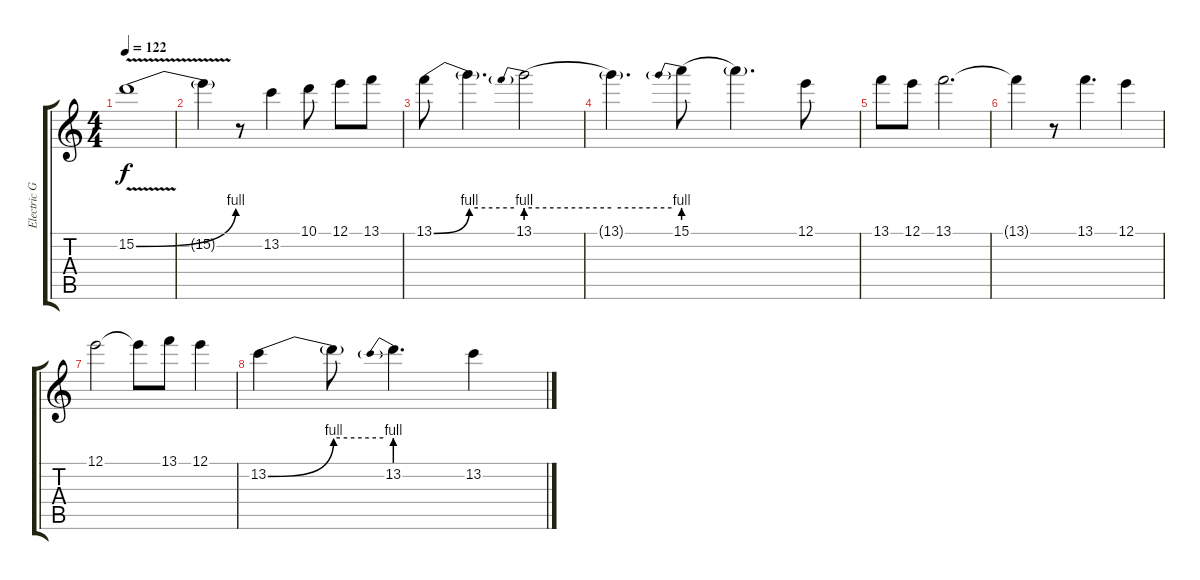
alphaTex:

\track ("Electric Guitar " "Electric G") {instrument overdrivenguitar}
\staff {score tabs}
\tuning (E4 B3 G3 D3 A2 E2) {hide}
\ts (4 4)
\tempo 122
\clef g2
\ks c
15.2{be (bend 0 0 60 4) v}.1{dy f} |
15.2{t}.4 r.8 13.2.4 10.1.8 12.1.8 13.1.8 |
13.1{be (bend 0 0 60 4)}.8 13.1{be (hold 0 4 60 4) t}.4{d} 13.1{be (prebend 0 4 60 4)}.2 |
13.1{be (hold 0 4 60 4) t}.4{d} 15.1{be (prebend 0 4 60 4)}.8 15.1{t}.4{d} 12.1.8 |
13.1.8 12.1.8 13.1.2{d} |
13.1{t}.4 r.8 13.1.4{d} 12.1.4 |
12.1.2 12.1{t}.8 13.1.8 12.1.4 |
13.2{be (bend 0 0 60 4)}.4 13.2{be (hold 0 4 60 4) t}.8 13.2{be (prebend 0 4 60 4)}.4{d} 13.2.4
